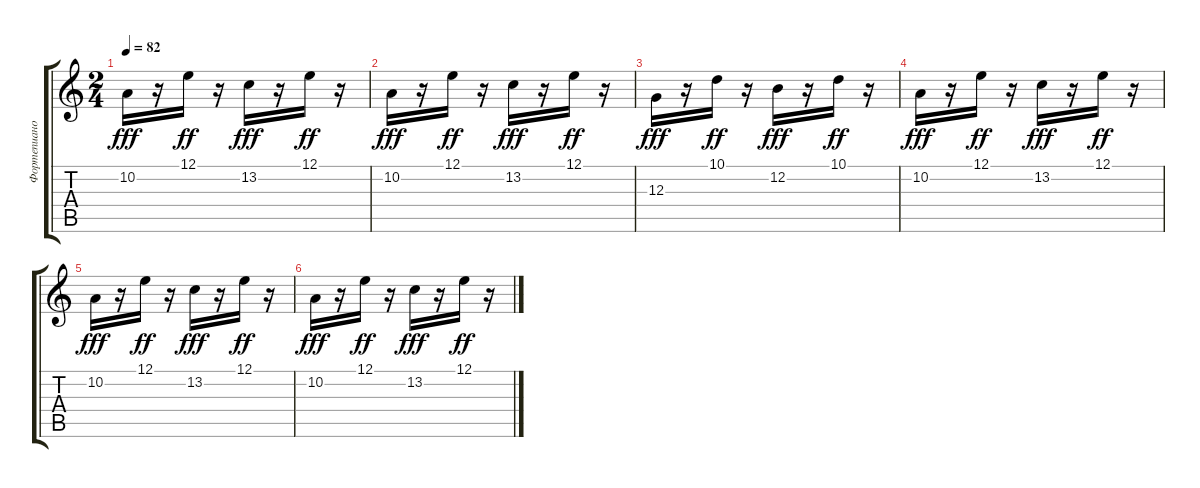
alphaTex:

\track ("Фортепиано" "Фортепиано") {instrument electricgrandpiano}
\staff {score tabs}
\tuning (E4 B3 G3 D3 A2 E2) {hide}
\ts (2 4)
\tempo 82
\clef g2
\ks c
10.2.16{dy fff} r.16 12.1.16{dy ff} r.16 13.2.16{dy fff} r.16 12.1.16{dy ff} r.16 |
10.2.16{dy fff} r.16 12.1.16{dy ff} r.16 13.2.16{dy fff} r.16 12.1.16{dy ff} r.16 |
12.3.16{dy fff} r.16 10.1.16{dy ff} r.16 12.2.16{dy fff} r.16 10.1.16{dy ff} r.16 |
10.2.16{dy fff} r.16 12.1.16{dy ff} r.16 13.2.16{dy fff} r.16 12.1.16{dy ff} r.16 |
10.2.16{dy fff} r.16 12.1.16{dy ff} r.16 13.2.16{dy fff} r.16 12.1.16{dy ff} r.16 |
10.2.16{dy fff} r.16 12.1.16{dy ff} r.16 13.2.16{dy fff} r.16 12.1.16{dy ff} r.16
